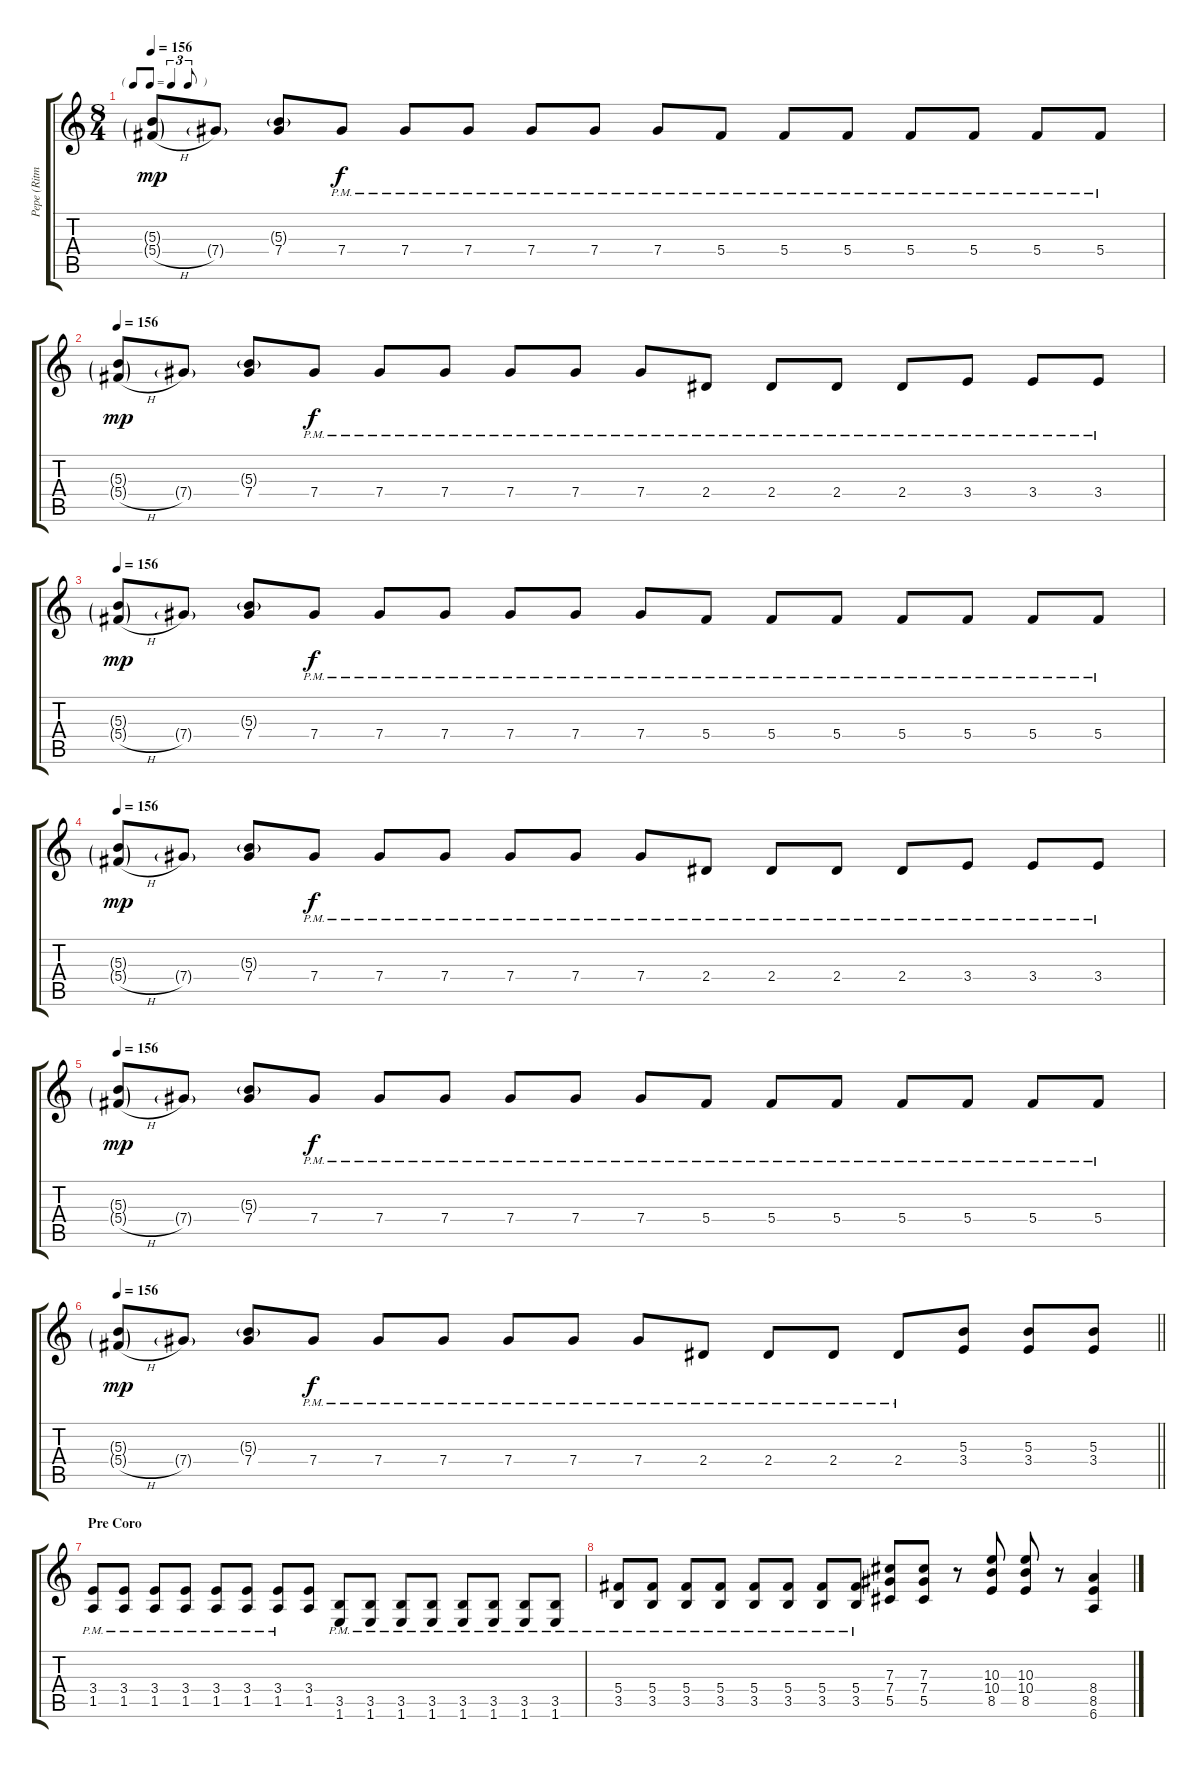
\track ("Pepe (Ritmica)" "Pepe (Ritm") {instrument distortionguitar}
\staff {score tabs}
\tuning (Eb4 Bb3 Gb3 Db3 Ab2 Eb2) {hide}
\ts (8 4)
\tf triplet8th
\tempo 156
\clef g2
\ks c
(5.3{g} 5.4{h g}).8{dy mp} 7.4{g}.8 (5.3{g} 7.4).8 7.4{pm}.8{dy f} 7.4{pm}.8 7.4{pm}.8 7.4{pm}.8 7.4{pm}.8 7.4{pm}.8 5.4{pm}.8 5.4{pm}.8 5.4{pm}.8 5.4{pm}.8 5.4{pm}.8 5.4{pm}.8 5.4{pm}.8 |
\tempo 156
(5.3{g} 5.4{h g}).8{dy mp} 7.4{g}.8 (5.3{g} 7.4).8 7.4{pm}.8{dy f} 7.4{pm}.8 7.4{pm}.8 7.4{pm}.8 7.4{pm}.8 7.4{pm}.8 2.4{pm}.8 2.4{pm}.8 2.4{pm}.8 2.4{pm}.8 3.4{pm}.8 3.4{pm}.8 3.4{pm}.8 |
\tempo 156
(5.3{g} 5.4{h g}).8{dy mp} 7.4{g}.8 (5.3{g} 7.4).8 7.4{pm}.8{dy f} 7.4{pm}.8 7.4{pm}.8 7.4{pm}.8 7.4{pm}.8 7.4{pm}.8 5.4{pm}.8 5.4{pm}.8 5.4{pm}.8 5.4{pm}.8 5.4{pm}.8 5.4{pm}.8 5.4{pm}.8 |
\tempo 156
(5.3{g} 5.4{h g}).8{dy mp} 7.4{g}.8 (5.3{g} 7.4).8 7.4{pm}.8{dy f} 7.4{pm}.8 7.4{pm}.8 7.4{pm}.8 7.4{pm}.8 7.4{pm}.8 2.4{pm}.8 2.4{pm}.8 2.4{pm}.8 2.4{pm}.8 3.4{pm}.8 3.4{pm}.8 3.4{pm}.8 |
\tempo 156
(5.3{g} 5.4{h g}).8{dy mp} 7.4{g}.8 (5.3{g} 7.4).8 7.4{pm}.8{dy f} 7.4{pm}.8 7.4{pm}.8 7.4{pm}.8 7.4{pm}.8 7.4{pm}.8 5.4{pm}.8 5.4{pm}.8 5.4{pm}.8 5.4{pm}.8 5.4{pm}.8 5.4{pm}.8 5.4{pm}.8 |
\tempo 156
\barLineRight lightlight
(5.3{g} 5.4{h g}).8{dy mp} 7.4{g}.8 (5.3{g} 7.4).8 7.4{pm}.8{dy f} 7.4{pm}.8 7.4{pm}.8 7.4{pm}.8 7.4{pm}.8 7.4{pm}.8 2.4{pm}.8 2.4{pm}.8 2.4{pm}.8 2.4{pm}.8 (5.3 3.4).8 (5.3 3.4).8 (5.3 3.4).8 |
\section ("" "Pre Coro")
(3.4{pm} 1.5{pm}).8 (3.4{pm} 1.5{pm}).8 (3.4{pm} 1.5{pm}).8 (3.4{pm} 1.5{pm}).8 (3.4{pm} 1.5{pm}).8 (3.4{pm} 1.5{pm}).8 (3.4{pm} 1.5{pm}).8 (3.4 1.5).8 (3.5{pm} 1.6{pm}).8 (3.5{pm} 1.6{pm}).8 (3.5{pm} 1.6{pm}).8 (3.5{pm} 1.6{pm}).8 (3.5{pm} 1.6{pm}).8 (3.5{pm} 1.6{pm}).8 (3.5{pm} 1.6{pm}).8 (3.5{pm} 1.6{pm}).8 |
(5.4{pm} 3.5{pm}).8 (5.4{pm} 3.5{pm}).8 (5.4{pm} 3.5{pm}).8 (5.4{pm} 3.5{pm}).8 (5.4{pm} 3.5{pm}).8 (5.4{pm} 3.5{pm}).8 (5.4{pm} 3.5{pm}).8 (5.4{pm} 3.5{pm}).8 (7.3 7.4 5.5).8 (7.3 7.4 5.5).8 r.8 (10.3 10.4 8.5).8 (10.3 10.4 8.5).8 r.8 (8.4 8.5 6.6).4
